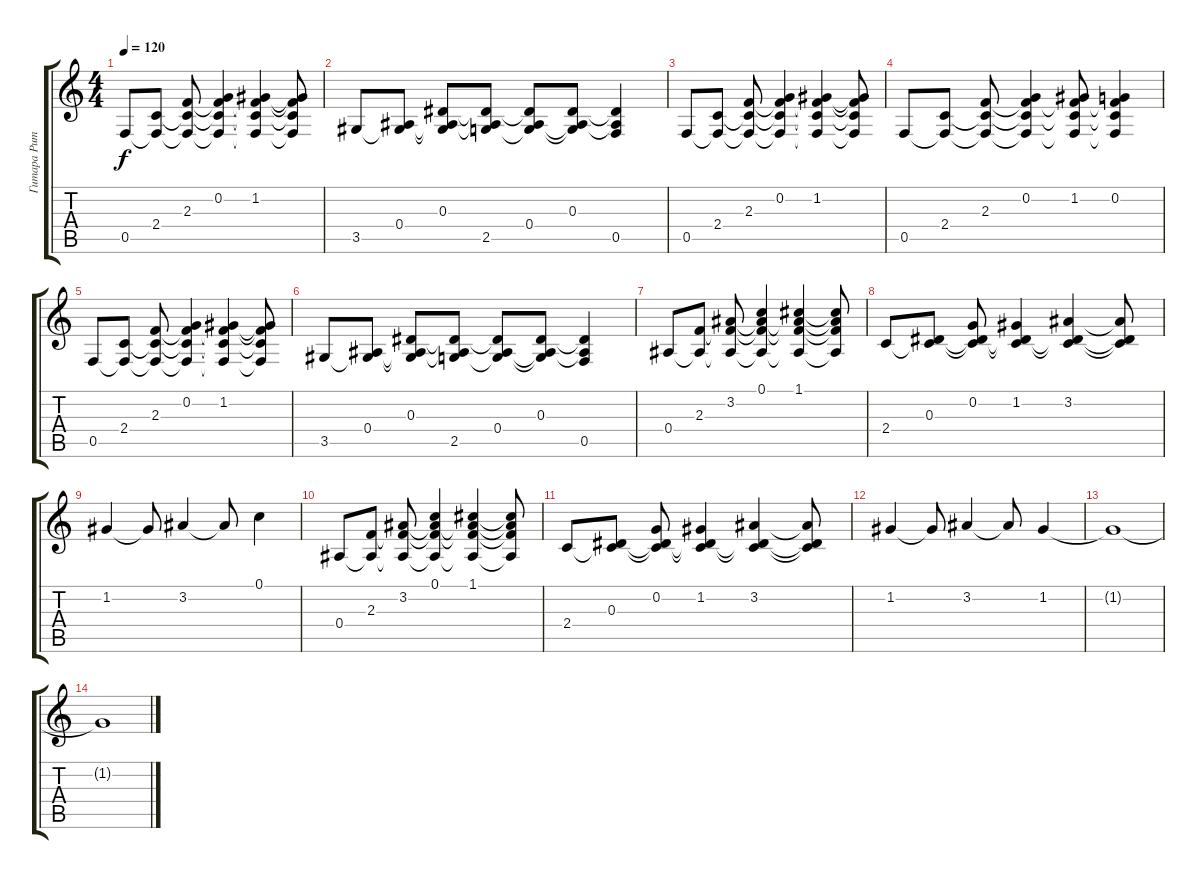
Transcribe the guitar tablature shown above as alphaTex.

\track ("Гитара Ритма" "Гитара Рит") {instrument acousticguitarsteel}
\staff {score tabs}
\tuning (C4 G3 Eb3 Bb2 F2 C2) {hide}
\ts (4 4)
\tempo 120
\clef g2
\ks c
0.5.8{dy f} (2.4 0.5{t}).8 (2.3 2.4{t} 0.5{t}).8 (0.2 2.3{t} 2.4{t} 0.5{t}).4 (1.2 2.3{t} 2.4{t} 0.5{t}).4 (1.2{t} 2.3{t} 2.4{t} 0.5{t}).8 |
3.5.8 (0.4 3.5{t}).8 (0.3 0.4{t} 3.5{t}).8 (0.3{t} 0.4{t} 2.5).8 (0.3{t} 0.4 2.5{t}).8 (0.3 0.4{t} 2.5{t}).8 (0.3{t} 0.4{t} 0.5).4 |
0.5.8 (2.4 0.5{t}).8 (2.3 2.4{t} 0.5{t}).8 (0.2 2.3{t} 2.4{t} 0.5{t}).4 (1.2 2.3{t} 2.4{t} 0.5{t}).4 (1.2{t} 2.3{t} 2.4{t} 0.5{t}).8 |
0.5.8 (2.4 0.5{t}).8 (2.3 2.4{t} 0.5{t}).8 (0.2 2.3{t} 2.4{t} 0.5{t}).4 (1.2 2.3{t} 2.4{t} 0.5{t}).8 (0.2 2.3{t} 2.4{t} 0.5{t}).4 |
0.5.8 (2.4 0.5{t}).8 (2.3 2.4{t} 0.5{t}).8 (0.2 2.3{t} 2.4{t} 0.5{t}).4 (1.2 2.3{t} 2.4{t} 0.5{t}).4 (1.2{t} 2.3{t} 2.4{t} 0.5{t}).8 |
3.5.8 (0.4 3.5{t}).8 (0.3 0.4{t} 3.5{t}).8 (0.3{t} 0.4{t} 2.5).8 (0.3{t} 0.4 2.5{t}).8 (0.3 0.4{t} 2.5{t}).8 (0.3{t} 0.4{t} 0.5).4 |
0.4.8 (2.3 0.4{t}).8 (3.2 2.3{t} 0.4{t}).8 (0.1 3.2{t} 2.3{t} 0.4{t}).4 (1.1 3.2{t} 2.3{t} 0.4{t}).4 (1.1{t} 3.2{t} 2.3{t} 0.4{t}).8 |
2.4.8 (0.3 2.4{t}).8 (0.2 0.3{t} 2.4{t}).8 (1.2 0.3{t} 2.4{t}).4 (3.2 0.3{t} 2.4{t}).4 (3.2{t} 0.3{t} 2.4{t}).8 |
1.2.4 1.2{t}.8 3.2.4 3.2{t}.8 0.1.4 |
0.4.8 (2.3 0.4{t}).8 (3.2 2.3{t} 0.4{t}).8 (0.1 3.2{t} 2.3{t} 0.4{t}).4 (1.1 3.2{t} 2.3{t} 0.4{t}).4 (1.1{t} 3.2{t} 2.3{t} 0.4{t}).8 |
2.4.8 (0.3 2.4{t}).8 (0.2 0.3{t} 2.4{t}).8 (1.2 0.3{t} 2.4{t}).4 (3.2 0.3{t} 2.4{t}).4 (3.2{t} 0.3{t} 2.4{t}).8 |
1.2.4 1.2{t}.8 3.2.4 3.2{t}.8 1.2.4 |
1.2{t}.1 |
1.2{t}.1
